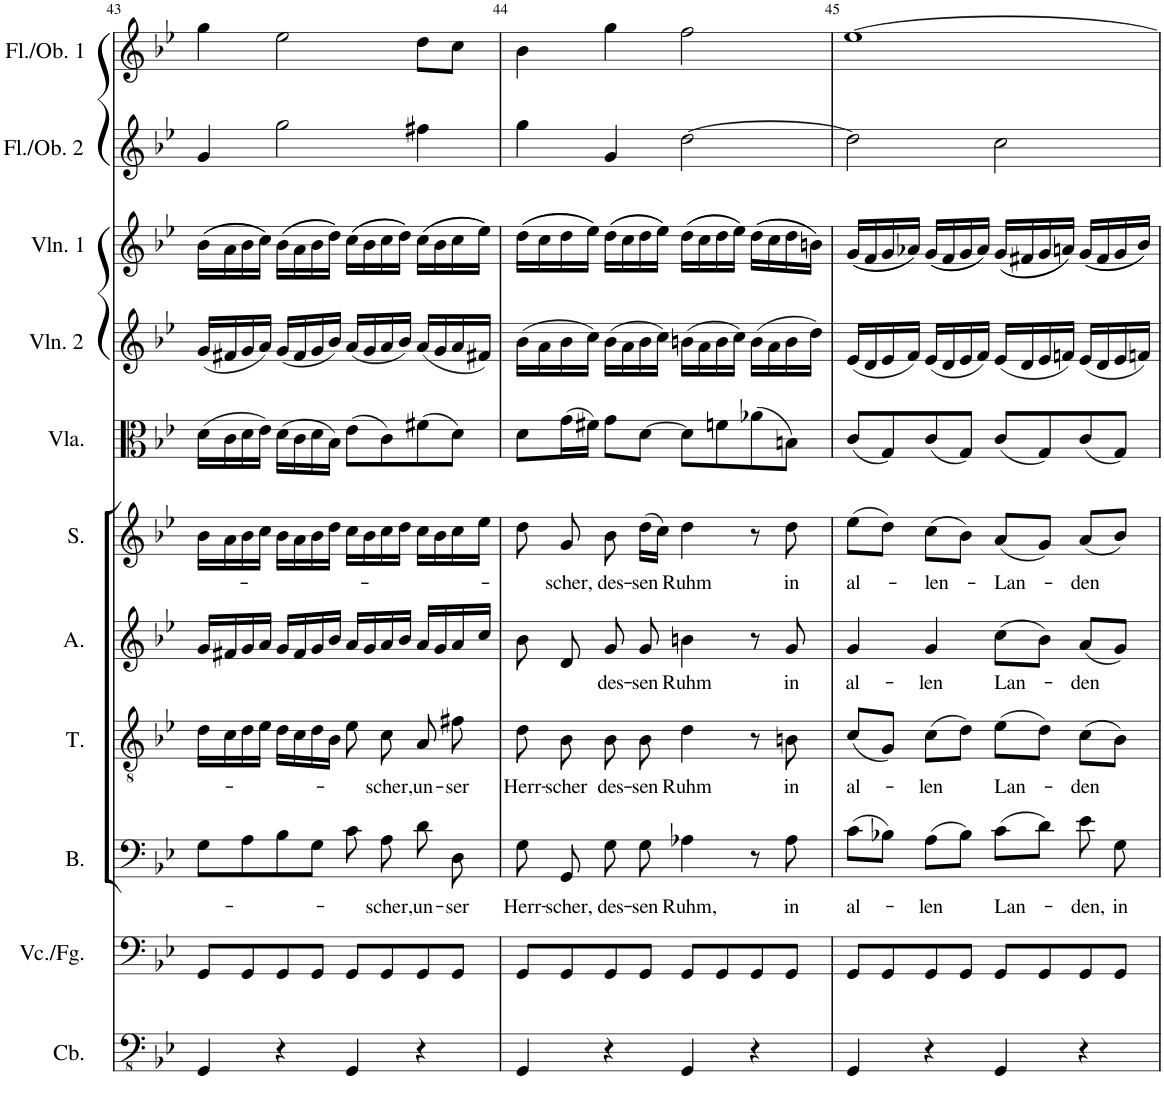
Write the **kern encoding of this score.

**kern	**kern	**kern	**text	**kern	**text	**kern	**text	**kern	**text	**kern	**kern	**kern	**kern	**kern
*part11	*part10	*part9	*part9	*part8	*part8	*part7	*part7	*part6	*part6	*part5	*part4	*part3	*part2	*part1
*staff11	*staff10	*staff9	*staff9	*staff8	*staff8	*staff7	*staff7	*staff6	*staff6	*staff5	*staff4	*staff3	*staff2	*staff1
*I"Contrabass	*I"Vcl./Fagotto	*I"Bass	*	*I"Tenor	*	*I"Alto	*	*I"Soprano	*	*I"Viola	*I"Violin 2	*I"Violin 1	*I"Fl./Ob. 2	*I"Fl./Ob. 1
*I'Cb.	*I'Vc./Fg.	*I'B.	*	*I'T.	*	*I'A.	*	*I'S.	*	*I'Vla.	*I'Vln. 2	*I'Vln. 1	*I'Fl./Ob. 2	*I'Fl./Ob. 1
!!LO:PB:g=z
*clefFv4	*clefF4	*clefF4	*	*clefGv2	*	*clefG2	*	*clefG2	*	*clefC3	*clefG2	*clefG2	*clefG2	*clefG2
*Trd7c12	*	*	*	*	*	*	*	*	*	*	*	*	*	*
*k[b-e-]	*k[b-e-]	*k[b-e-]	*	*k[b-e-]	*	*k[b-e-]	*	*k[b-e-]	*	*k[b-e-]	*k[b-e-]	*k[b-e-]	*k[b-e-]	*k[b-e-]
*M4/4	*M4/4	*M4/4	*	*M4/4	*	*M4/4	*	*M4/4	*	*M4/4	*M4/4	*M4/4	*M4/4	*M4/4
=43	=43	=43	=43	=43	=43	=43	=43	=43	=43	=43	=43	=43	=43	=43
4GGG/	8GG/L	8G\L	.	16d\LL	.	16g/LL	.	16b-\LL	.	(16d\LL	(16g/LL	((16b-\LL	4g/	4gg\
.	.	.	.	16c\	.	16f#X/	.	16a\	.	16c\	16f#X/	16a\	.	.
.	8GG/	8A\	.	16d\	.	16g/	.	16b-\	.	16d\	16g/	16b-\	.	.
.	.	.	.	16e-\JJ	.	16a/JJ	.	16cc\JJ	.	16e-\JJ)	16a/JJ)	16cc\JJ))	.	.
4r	8GG/	8B-\	.	16d\LL	.	16g/LL	.	16b-\LL	.	(16d\LL	(16g/LL	((16b-\LL	2gg\	2ee-\
.	.	.	.	16c\	.	16f#/	.	16a\	.	16c\	16f#/	16a\	.	.
.	8GG/J	8G\J	.	16d\	.	16g/	.	16b-\	.	16d\	16g/	16b-\	.	.
.	.	.	.	16B-\JJ	.	16b-/JJ	.	16dd\JJ	.	16B-\JJ)	16b-/JJ)	16dd\JJ))	.	.
4GGG/	8GG/L	8c\	.	8e-\	.	16a/LL	.	16cc\LL	.	(8e-\L	(16a/LL	((16cc\LL	.	.
.	.	.	.	.	.	16g/	.	16b-\	.	.	16g/	16b-\	.	.
!	!	!	!LO:LY:b	!	!LO:LY:b	!	!	!	!	!	!	!	!	!
.	8GG/	8A\	-scher,	8c\	-scher,	16a/	.	16cc\	.	8c\)	16a/	16cc\	.	.
.	.	.	.	.	.	16b-/JJ	.	16dd\JJ	.	.	16b-/JJ)	16dd\JJ))	.	.
!	!	!	!LO:LY:b	!	!LO:LY:b	!	!	!	!	!	!	!	!	!
4r	8GG/	8d\	un-	8A/	un-	16a/LL	.	16cc\LL	.	(8f#X\	(16a/LL	((16cc\LL	4ff#X\	8dd\L
.	.	.	.	.	.	16g/	.	16b-\	.	.	16g/	16b-\	.	.
!	!	!	!LO:LY:b	!	!LO:LY:b	!	!	!	!	!	!	!	!	!
.	8GG/J	8D\	-ser	8f#X\	-ser	16a/	.	16cc\	.	8d\J)	16a/	16cc\	.	8cc\J
.	.	.	.	.	.	16cc/JJ	.	16ee-\JJ	.	.	16f#X/JJ)	16ee-\JJ))	.	.
=44	=44	=44	=44	=44	=44	=44	=44	=44	=44	=44	=44	=44	=44	=44
!	!	!	!LO:LY:b	!	!LO:LY:b	!	!	!	!	!	!	!	!	!
4GGG/	8GG/L	8G\	Herr-	8d\	Herr-	8b-\	.	8dd\	.	8d\L	(16b-\LL	((16dd\LL	4gg\	4b-\
.	.	.	.	.	.	.	.	.	.	.	16a\	16cc\	.	.
!	!	!	!LO:LY:b	!	!LO:LY:b	!	!	!	!LO:LY:b	!	!	!	!	!
.	8GG/	8GG'/	-scher,	8B-'\	-scher	8d'/	.	8g'/	scher,	(16g\L	16b-\	16dd\	.	.
.	.	.	.	.	.	.	.	.	.	16f#X\JJ)	16cc\JJ)	16ee-\JJ))	.	.
!	!	!	!LO:LY:b	!	!LO:LY:b	!	!LO:LY:b	!	!LO:LY:b	!	!	!	!	!
4r	8GG/	8G\	des-	8B-\	des-	8g/	des-	8b-\	des-	8g\L	(16b-\LL	((16dd\LL	4g/	4gg\
.	.	.	.	.	.	.	.	.	.	.	16a\	16cc\	.	.
!	!	!	!LO:LY:b	!	!LO:LY:b	!	!LO:LY:b	!	!LO:LY:b	!	!	!	!	!
.	8GG/J	8G\	-sen	8B-\	-sen	8g/	-sen	(16dd\LL	-sen	[8d\J	16b-\	16dd\	.	.
.	.	.	.	.	.	.	.	16cc\JJ)	.	.	16cc\JJ)	16ee-\JJ))	.	.
!	!	!	!LO:LY:b	!	!LO:LY:b	!	!LO:LY:b	!	!LO:LY:b	!	!	!	!	!
4GGG/	8GG/L	4A-X\	Ruhm,	4d\	Ruhm	4bn\	Ruhm	4dd\	Ruhm	8d\L]	(16bn\LL	((16dd\LL	[2dd\	2ff\
.	.	.	.	.	.	.	.	.	.	.	16a\	16cc\	.	.
.	8GG/	.	.	.	.	.	.	.	.	8fn\	16b\	16dd\	.	.
.	.	.	.	.	.	.	.	.	.	.	16cc\JJ)	16ee-\JJ))	.	.
4r	8GG/	8r	.	8r	.	8r	.	8r	.	(8a-X\	(16b\LL	((16dd\LL	.	.
.	.	.	.	.	.	.	.	.	.	.	16a\	16cc\	.	.
!	!	!	!LO:LY:b	!	!LO:LY:b	!	!LO:LY:b	!	!LO:LY:b	!	!	!	!	!
.	8GG/J	8A-\	in	8Bn\	in	8g/	in	8dd\	in	8Bn\J)	16b\	16dd\	.	.
.	.	.	.	.	.	.	.	.	.	.	16dd\JJ)	16bn\JJ))	.	.
=45	=45	=45	=45	=45	=45	=45	=45	=45	=45	=45	=45	=45	=45	=45
!	!	!	!LO:LY:b	!	!LO:LY:b	!	!LO:LY:b	!	!LO:LY:b	!	!	!	!	!
4GGG/	8GG/L	(8c\L	al-	(8c/L	al-	4g/	al-	(8ee-\L	al-	(8c/L	(16e-/LL	((16g/LL	2dd\]	[1ee-
.	.	.	.	.	.	.	.	.	.	.	16d/	16f/	.	.
.	8GG/	8B-X\J)	.	8G/J)	.	.	.	8dd\J)	.	8G/)	16e-/	16g/	.	.
.	.	.	.	.	.	.	.	.	.	.	16f/JJ)	16a-X/JJ))	.	.
!	!	!	!LO:LY:b	!	!LO:LY:b	!	!LO:LY:b	!	!LO:LY:b	!	!	!	!	!
4r	8GG/	(8A\L	len	(8c\L	-len	4g/	-len	(8cc\L	-len-	(8c/	(16e-/LL	((16g/LL	.	.
.	.	.	.	.	.	.	.	.	.	.	16d/	16f/	.	.
.	8GG/J	8B-\J)	.	8d\J)	.	.	.	8b-\J)	.	8G/J)	16e-/	16g/	.	.
.	.	.	.	.	.	.	.	.	.	.	16f/JJ)	16a-/JJ))	.	.
!	!	!	!LO:LY:b	!	!LO:LY:b	!	!LO:LY:b	!	!LO:LY:b	!	!	!	!	!
4GGG/	8GG/L	(8c\L	Lan-	(8e-\L	Lan-	(8cc\L	Lan-	(8a/L	-Lan-	(8c/L	(16e-/LL	((16g/LL	2cc\	.
.	.	.	.	.	.	.	.	.	.	.	16d/	16f#X/	.	.
.	8GG/	8d\J)	.	8d\J)	.	8b-\J)	.	8g/J)	.	8G/)	16e-/	16g/	.	.
.	.	.	.	.	.	.	.	.	.	.	16fn/JJ)	16an/JJ))	.	.
!	!	!	!LO:LY:b	!	!LO:LY:b	!	!LO:LY:b	!	!LO:LY:b	!	!	!	!	!
4r	8GG/	8e-\	-den,	(8c\L	-den	(8a/L	-den	(8a/L	-den	(8c/	(16e-/LL	((16g/LL	.	.
.	.	.	.	.	.	.	.	.	.	.	16d/	16f#/	.	.
!	!	!	!LO:LY:b	!	!	!	!	!	!	!	!	!	!	!
.	8GG/J	8G\	in	8B-\J)	.	8g/J)	.	8b-/J)	.	8G/J)	16e-/	16g/	.	.
.	.	.	.	.	.	.	.	.	.	.	16fn/JJ)	16b-/JJ))	.	.
=	=	=	=	=	=	=	=	=	=	=	=	=	=	=
*-	*-	*-	*-	*-	*-	*-	*-	*-	*-	*-	*-	*-	*-	*-
